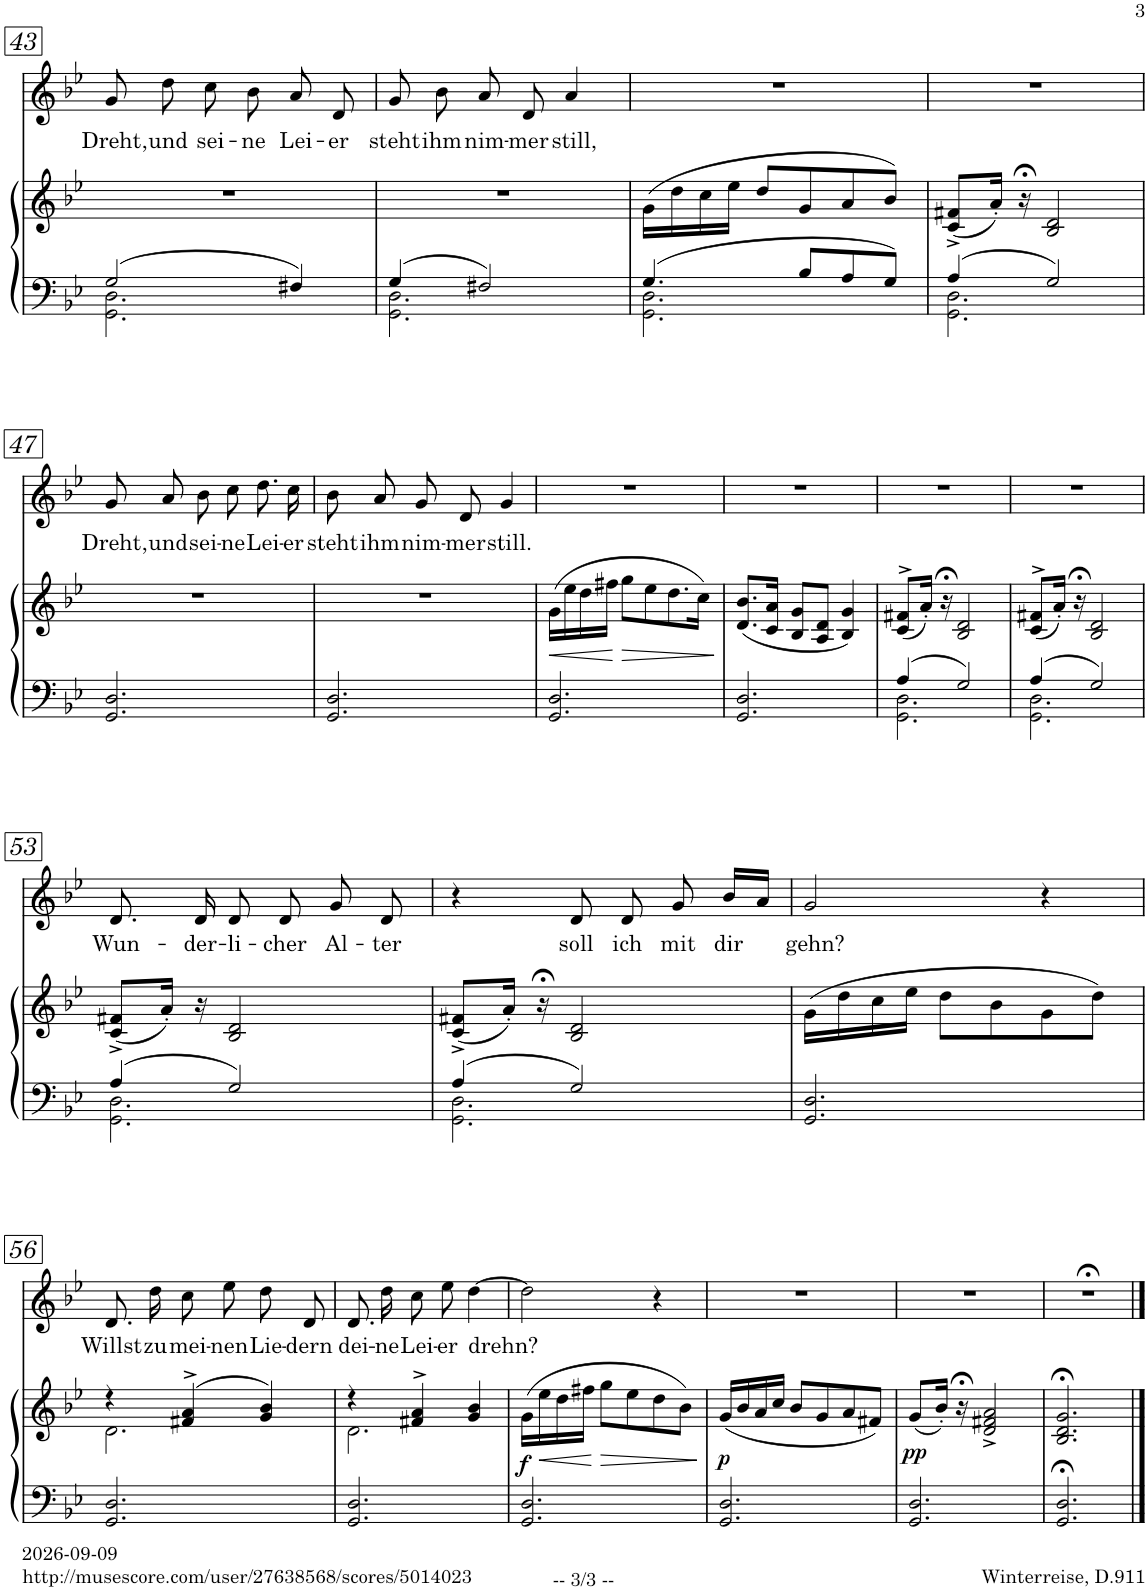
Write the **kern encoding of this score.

**kern	**kern	**dynam	**kern	**text
*part2	*part2	*part2	*part1	*part1
*staff3	*staff2	*staff2/3	*staff1	*staff1
*I"Piano	*	*	*I"Voice	*
*I'Pno	*	*	*	*
!!LO:PB:g=z
*clefF4	*clefG2	*	*clefG2	*
*k[b-e-]	*k[b-e-]	*	*k[b-e-]	*
*M3/4	*M3/4	*	*M3/4	*
=43	=43	=43	=43	=43
*^	*	*	*	*
!	!	!	!	!	!LO:LY:b
2G/	2.GG\ 2.D\	2.r	.	8g/	Dreht,
!	!	!	!	!	!LO:LY:b
.	.	.	.	8dd\	und
!	!	!	!	!	!LO:LY:b
.	.	.	.	8cc\	sei-
!	!	!	!	!	!LO:LY:b
.	.	.	.	8b-\	-ne
!	!	!	!	!	!LO:LY:b
4F#X/	.	.	.	8a/	Lei-
!	!	!	!	!	!LO:LY:b
.	.	.	.	8d/	-er
=44	=44	=44	=44	=44	=44
!	!	!	!	!	!LO:LY:b
4G/	2.GG\ 2.D\	2.r	.	8g/	steht
!	!	!	!	!	!LO:LY:b
.	.	.	.	8b-\	ihm
!	!	!	!	!	!LO:LY:b
2F#X/	.	.	.	8a/	nim-
!	!	!	!	!	!LO:LY:b
.	.	.	.	8d/	-mer
!	!	!	!	!	!LO:LY:b
.	.	.	.	4a/	still,
=45	=45	=45	=45	=45	=45
4.G/	2.GG\ 2.D\	(16g\LL	.	2.r	.
.	.	16dd\	.	.	.
.	.	16cc\	.	.	.
.	.	16ee-\JJ	.	.	.
.	.	8dd/L	.	.	.
8B-/L	.	8g/	.	.	.
8A/	.	8a/	.	.	.
8G/J	.	8b-/J)	.	.	.
=46	=46	=46	=46	=46	=46
4A/	2.GG\ 2.D\	(8c/^ 8f#X/^L	.	2.r	.
.	.	16a'/Jk)	.	.	.
.	.	16r;<	.	.	.
2G/	.	2B-/ 2d/	.	.	.
*v	*v	*	*	*	*
!!LO:LB:g=z
=47	=47	=47	=47	=47
!	!	!	!	!LO:LY:b
2.GG/ 2.D/	2.r	.	8g/	Dreht,
!	!	!	!	!LO:LY:b
.	.	.	8a/	und
!	!	!	!	!LO:LY:b
.	.	.	8b-\	sei-
!	!	!	!	!LO:LY:b
.	.	.	8cc\	-ne
!	!	!	!	!LO:LY:b
.	.	.	8.dd\	Lei-
!	!	!	!	!LO:LY:b
.	.	.	16cc\	-er
=48	=48	=48	=48	=48
!	!	!	!	!LO:LY:b
2.GG/ 2.D/	2.r	.	8b-\	steht
!	!	!	!	!LO:LY:b
.	.	.	8a/	ihm
!	!	!	!	!LO:LY:b
.	.	.	8g/	nim-
!	!	!	!	!LO:LY:b
.	.	.	8d/	-mer
!	!	!	!	!LO:LY:b
.	.	.	4g/	still.
=49	=49	=49	=49	=49
!	!	!LO:HP:b	!	!
2.GG/ 2.D/	(16g\LL	<	2.r	.
.	16ee-\	.	.	.
.	16dd\	.	.	.
.	16ff#X\JJ	.	.	.
!	!	!LO:HP:n=1:b	!	!
.	8gg\L	[ >	.	.
.	8ee-\	.	.	.
.	8.dd\	.	.	.
.	16cc\Jk)	.	.	.
.	.	]	.	.
=50	=50	=50	=50	=50
2.GG/ 2.D/	(8.d/ 8.b-/L	.	2.r	.
.	16c/ 16a/Jk	.	.	.
.	8B-/ 8g/L	.	.	.
.	8A/ 8d/J	.	.	.
.	4B-/ 4g/)	.	.	.
=51	=51	=51	=51	=51
*^	*	*	*	*
4A/	2.GG\ 2.D\	(8c/^> 8f#X/^>L	.	2.r	.
.	.	16a'/Jk)	.	.	.
.	.	16r;<	.	.	.
2G/	.	2B-/ 2d/	.	.	.
=52	=52	=52	=52	=52	=52
4A/	2.GG\ 2.D\	(8c/^> 8f#X/^>L	.	2.r	.
.	.	16a'/Jk)	.	.	.
.	.	16r;<	.	.	.
2G/	.	2B-/ 2d/	.	.	.
!!LO:LB:g=z
=53	=53	=53	=53	=53	=53
!	!	!	!	!	!LO:LY:b
4A/	2.GG\ 2.D\	(8c/^ 8f#X/^L	.	8.d/	Wun-
.	.	16a'/Jk)	.	.	.
!	!	!	!	!	!LO:LY:b
.	.	16r	.	16d/	-der-
!	!	!	!	!	!LO:LY:b
2G/	.	2B-/ 2d/	.	8d/	-li-
!	!	!	!	!	!LO:LY:b
.	.	.	.	8d/	-cher
!	!	!	!	!	!LO:LY:b
.	.	.	.	8g/	Al-
!	!	!	!	!	!LO:LY:b
.	.	.	.	8d/	-ter
=54	=54	=54	=54	=54	=54
4A/	2.GG\ 2.D\	(8c/^ 8f#X/^L	.	4r	.
.	.	16a'/Jk)	.	.	.
.	.	16r;<	.	.	.
!	!	!	!	!	!LO:LY:b
2G/	.	2B-/ 2d/	.	8d/	soll
!	!	!	!	!	!LO:LY:b
.	.	.	.	8d/	ich
!	!	!	!	!	!LO:LY:b
.	.	.	.	8g/	mit
!	!	!	!	!	!LO:LY:b
.	.	.	.	16b-/LL	dir
.	.	.	.	16a/JJ	.
*v	*v	*	*	*	*
=55	=55	=55	=55	=55
!	!	!	!	!LO:LY:b
2.GG/ 2.D/	(16g\LL	.	2g/	gehn?
.	16dd\	.	.	.
.	16cc\	.	.	.
.	16ee-\JJ	.	.	.
.	8dd\L	.	.	.
.	8b-\	.	.	.
.	8g\	.	4r	.
.	8dd\J)	.	.	.
!!LO:LB:g=z
=56	=56	=56	=56	=56
*	*^	*	*	*
!	!	!	!	!	!LO:LY:b
2.GG/ 2.D/	4r	2.d\	.	8.d/	Willst
!	!	!	!	!	!LO:LY:b
.	.	.	.	16dd\	zu
!	!	!	!	!	!LO:LY:b
.	(4f#X/^ 4a/^	.	.	8cc\	mei-
!	!	!	!	!	!LO:LY:b
.	.	.	.	8ee-\	-nen
!	!	!	!	!	!LO:LY:b
.	4g/ 4b-/)	.	.	8dd\	Lie-
!	!	!	!	!	!LO:LY:b
.	.	.	.	8d/	-dern
=57	=57	=57	=57	=57	=57
!	!	!	!	!	!LO:LY:b
2.GG/ 2.D/	4r	2.d\	.	8.d/	dei-
!	!	!	!	!	!LO:LY:b
.	.	.	.	16dd\	-ne
!	!	!	!	!	!LO:LY:b
.	4f#X/^ 4a/^	.	.	8cc\	Lei-
!	!	!	!	!	!LO:LY:b
.	.	.	.	8ee-\	-er
!	!	!	!	!	!LO:LY:b
.	4g/ 4b-/	.	.	[4dd\	drehn?
*	*v	*v	*	*	*
=58	=58	=58	=58	=58
!	!	!LO:DY:b	!	!
2.GG/ 2.D/	(16g\LL	f	2dd\]	.
!	!	!LO:HP:b	!	!
.	16ee-\	<	.	.
.	16dd\	.	.	.
.	16ff#X\JJ	.	.	.
!	!	!LO:HP:n=1:b	!	!
.	8gg\L	[ >	.	.
.	8ee-\	.	.	.
.	8dd\	.	4r	.
.	8b-\J)	.	.	.
.	.	]	.	.
=59	=59	=59	=59	=59
!	!	!LO:DY:b	!	!
2.GG/ 2.D/	(16g/LL	p	2.r	.
.	16b-/	.	.	.
.	16a/	.	.	.
.	16cc/JJ	.	.	.
.	8b-/L	.	.	.
.	8g/	.	.	.
.	8a/	.	.	.
.	8f#X/J)	.	.	.
=60	=60	=60	=60	=60
!	!	!LO:DY:b	!	!
2.GG/ 2.D/	(8g/L	pp	2.r	.
.	16b-'/Jk)	.	.	.
.	16r;<	.	.	.
.	2d/^ 2f#X/^ 2a/^	.	.	.
=61	=61	=61	=61	=61
2.GG/;< 2.D/;<	2.B-/;< 2.d/;< 2.g/;<	.	2.r;<	.
==	==	==	==	==
*-	*-	*-	*-	*-
